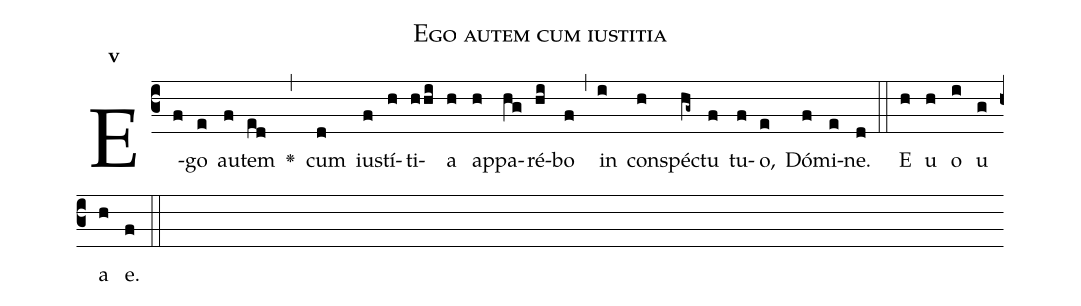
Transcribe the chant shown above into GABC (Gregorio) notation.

name:Ego autem cum iustitia;
office-part:Antiphona;
mode:5;
%%
initial-style: 1;
name: Ego autem cum iustitia;
book: Antiphonae & Responsoria/Tomus III, p. 18;
occasion: Psalterium Hebdomada I Feria IV;
office-part: Hora media Ant 3;
user-notes: ;
commentary: ;
annotation: 5a;
centering-scheme: english;
fontsize: 12;
font: OFLSortsMillGoudy;
height: 11;
width: 4.5;
%%
(c3)E(f)go(e) au(f)tem(ed) <v>\greheightstar</v>(,) cum(d) iu(f)stí(h)ti(hhi)a(h) ap(h)pa(hg)ré(hi)bo(f) (,) in(i) con(h)spé(hg~)ctu(f) tu(f)o,(e) Dó(f)mi(e)ne.(d) (::)
E(h) u(h) o(i) u(g) a(h) e.(f) (::)
